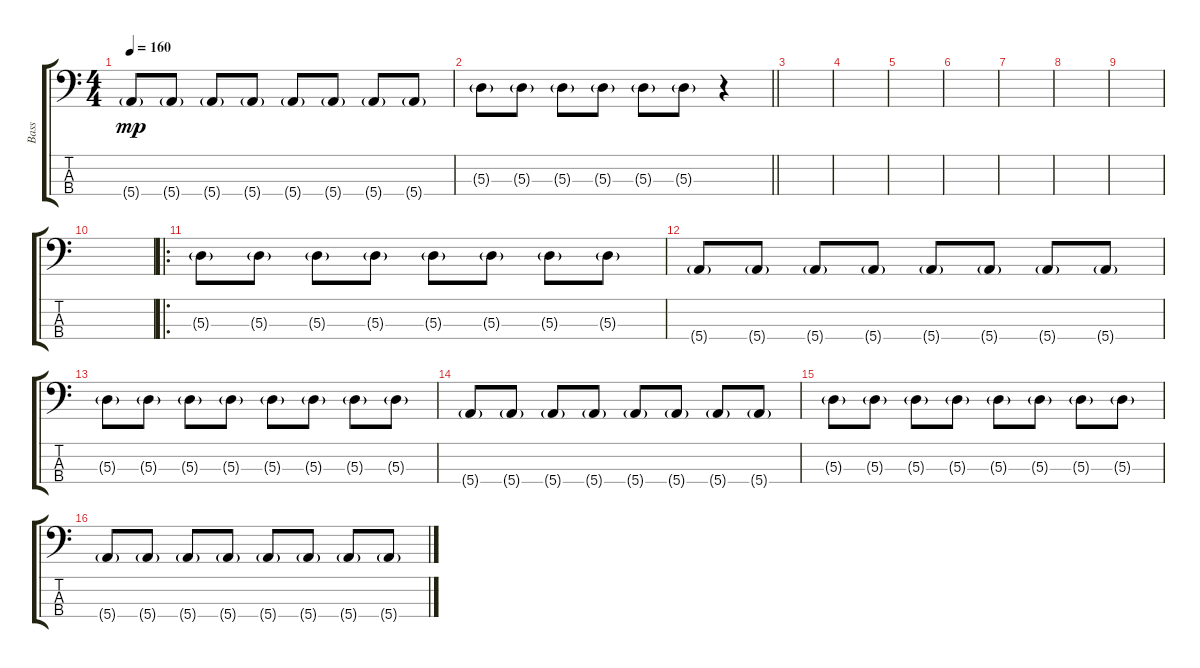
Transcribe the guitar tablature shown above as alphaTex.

\track ("Bass" "Bass") {instrument electricbassfinger}
\staff {score tabs}
\tuning (G2 D2 A1 E1) {hide}
\ts (4 4)
\tempo 160
\clef f4
\ks c
5.4{g}.8{dy mp} 5.4{g}.8 5.4{g}.8 5.4{g}.8 5.4{g}.8 5.4{g}.8 5.4{g}.8 5.4{g}.8 |
\barLineRight lightlight
5.3{g}.8 5.3{g}.8 5.3{g}.8 5.3{g}.8 5.3{g}.8 5.3{g}.8 r.4 |
|
|
|
|
|
|
|
|
\ro
5.3{g}.8 5.3{g}.8 5.3{g}.8 5.3{g}.8 5.3{g}.8 5.3{g}.8 5.3{g}.8 5.3{g}.8 |
5.4{g}.8 5.4{g}.8 5.4{g}.8 5.4{g}.8 5.4{g}.8 5.4{g}.8 5.4{g}.8 5.4{g}.8 |
5.3{g}.8 5.3{g}.8 5.3{g}.8 5.3{g}.8 5.3{g}.8 5.3{g}.8 5.3{g}.8 5.3{g}.8 |
5.4{g}.8 5.4{g}.8 5.4{g}.8 5.4{g}.8 5.4{g}.8 5.4{g}.8 5.4{g}.8 5.4{g}.8 |
5.3{g}.8 5.3{g}.8 5.3{g}.8 5.3{g}.8 5.3{g}.8 5.3{g}.8 5.3{g}.8 5.3{g}.8 |
5.4{g}.8 5.4{g}.8 5.4{g}.8 5.4{g}.8 5.4{g}.8 5.4{g}.8 5.4{g}.8 5.4{g}.8
